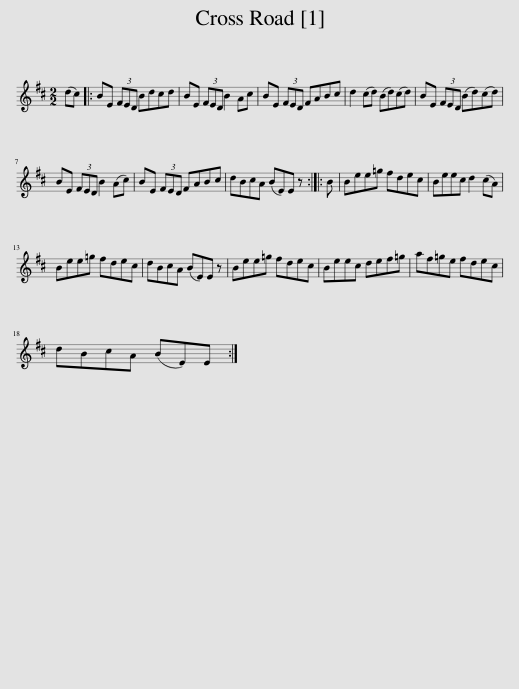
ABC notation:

X:1
L:1/8
M:2/2
I:linebreak $
K:D
V:1 treble
V:1
 (dc) |: BE (3FED Bdcd | BE (3FED B2 Ac | BE (3FED FABc | d2 (cd) (Bd)(cd) | %5
 BE (3FED (Bd)(cd) |$ BE (3FED B2 (Ac) | BE (3FED FABc | dBcA (BE)E z :: B | %10
 Bee=g fdec | Beec d2 (cA) |$ Bee=g fdec | dBcA (BE)E z | Bee=g fdec | %15
 Beec def=g | af=ge fdec |$ dBcA (BE)E :| %18
